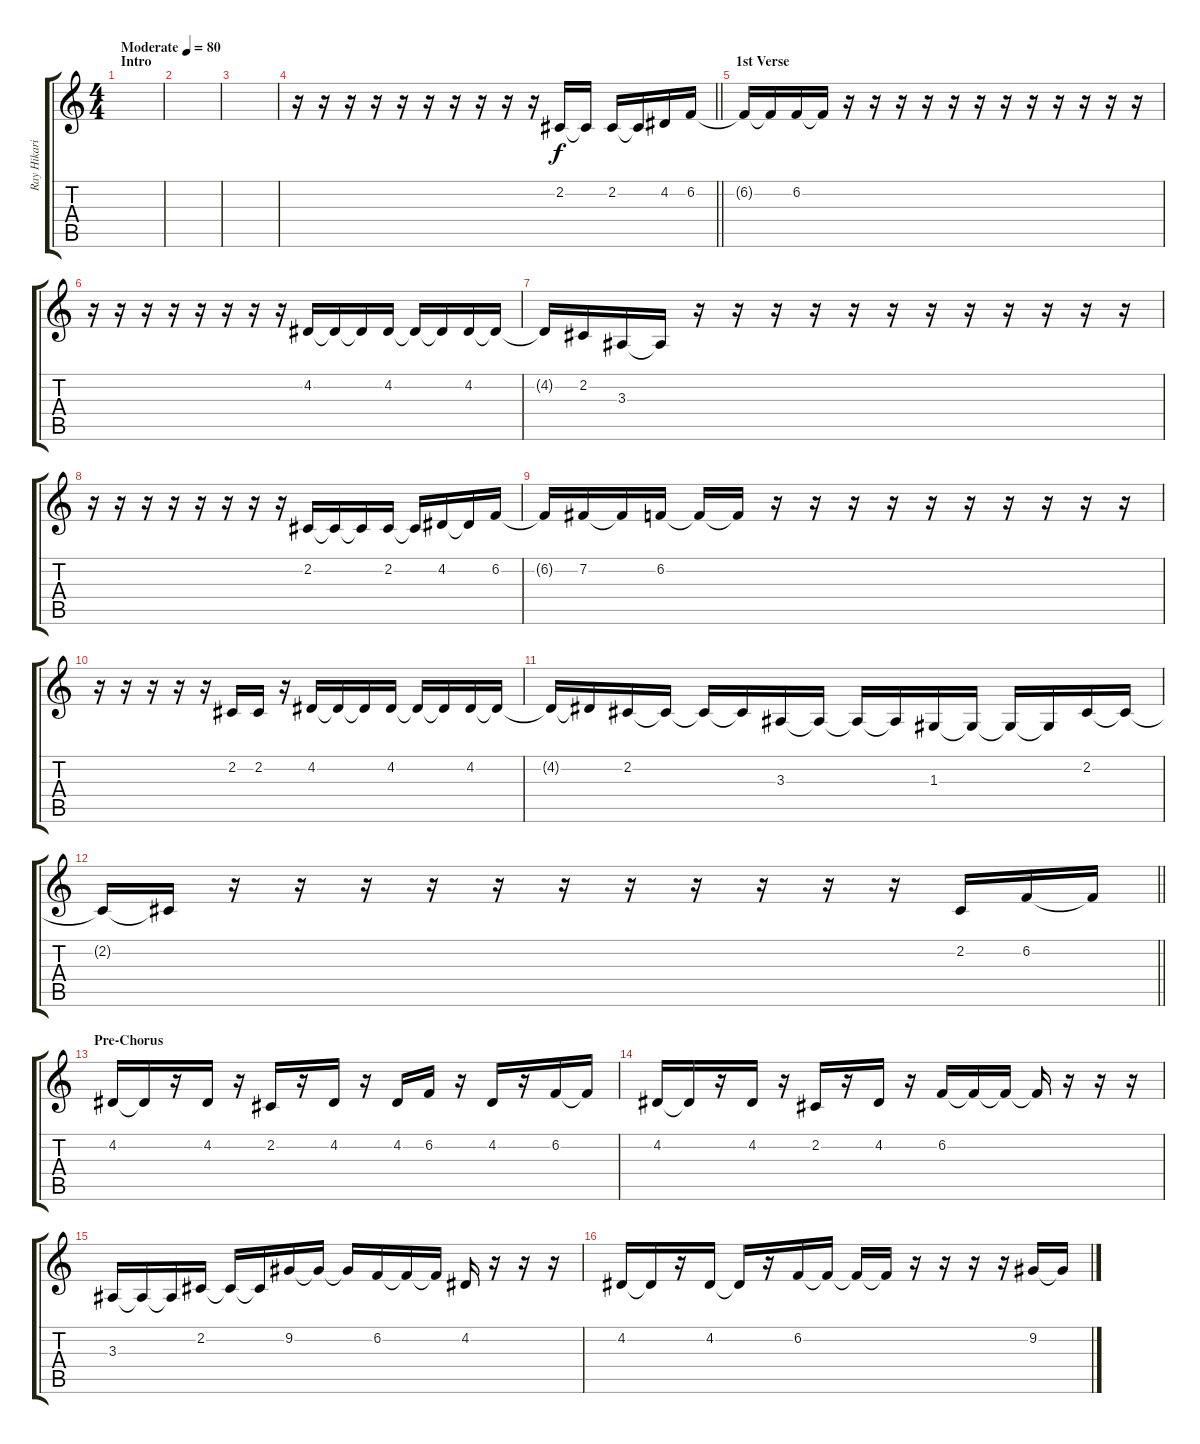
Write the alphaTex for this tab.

\track ("Ray Hikari (Vocals)" "Ray Hikari") {instrument lead2sawtooth}
\staff {score tabs}
\tuning (E4 B3 G3 D3 A2 E2) {hide}
\ts (4 4)
\section ("" "Intro")
\tempo (80 "Moderate")
\clef g2
\ks c
|
|
|
\barLineRight lightlight
r.16 r.16 r.16 r.16 r.16 r.16 r.16 r.16 r.16 r.16 2.2.16 2.2{t}.16 2.2.16 2.2{t}.16 4.2.16 6.2.16 |
\section ("" "1st Verse")
6.2{t}.16 6.2{t}.16 6.2.16 6.2{t}.16 r.16 r.16 r.16 r.16 r.16 r.16 r.16 r.16 r.16 r.16 r.16 r.16 |
r.16 r.16 r.16 r.16 r.16 r.16 r.16 r.16 4.2.16 4.2{t}.16 4.2{t}.16 4.2.16 4.2{t}.16 4.2{t}.16 4.2.16 4.2{t}.16 |
4.2{t}.16 2.2.16 3.3.16 3.3{t}.16 r.16 r.16 r.16 r.16 r.16 r.16 r.16 r.16 r.16 r.16 r.16 r.16 |
r.16 r.16 r.16 r.16 r.16 r.16 r.16 r.16 2.2.16 2.2{t}.16 2.2{t}.16 2.2.16 2.2{t}.16 4.2.16 4.2{t}.16 6.2.16 |
6.2{t}.16 7.2.16 7.2{t}.16 6.2.16 6.2{t}.16 6.2{t}.16 r.16 r.16 r.16 r.16 r.16 r.16 r.16 r.16 r.16 r.16 |
r.16 r.16 r.16 r.16 r.16 2.2.16 2.2.16 r.16 4.2.16 4.2{t}.16 4.2{t}.16 4.2.16 4.2{t}.16 4.2{t}.16 4.2.16 4.2{t}.16 |
4.2{t}.16 4.2{t}.16 2.2.16 2.2{t}.16 2.2{t}.16 2.2{t}.16 3.3.16 3.3{t}.16 3.3{t}.16 3.3{t}.16 1.3.16 1.3{t}.16 1.3{t}.16 1.3{t}.16 2.2.16 2.2{t}.16 |
\barLineRight lightlight
2.2{t}.16 2.2{t}.16 r.16 r.16 r.16 r.16 r.16 r.16 r.16 r.16 r.16 r.16 r.16 2.2.16 6.2.16 6.2{t}.16 |
\section ("" "Pre-Chorus")
4.2.16 4.2{t}.16 r.16 4.2.16 r.16 2.2.16 r.16 4.2.16 r.16 4.2.16 6.2.16 r.16 4.2.16 r.16 6.2.16 6.2{t}.16 |
4.2.16 4.2{t}.16 r.16 4.2.16 r.16 2.2.16 r.16 4.2.16 r.16 6.2.16 6.2{t}.16 6.2{t}.16 6.2{t}.16 r.16 r.16 r.16 |
3.3.16 3.3{t}.16 3.3{t}.16 2.2.16 2.2{t}.16 2.2{t}.16 9.2.16 9.2{t}.16 9.2{t}.16 6.2.16 6.2{t}.16 6.2{t}.16 4.2.16 r.16 r.16 r.16 |
4.2.16 4.2{t}.16 r.16 4.2.16 4.2{t}.16 r.16 6.2.16 6.2{t}.16 6.2{t}.16 6.2{t}.16 r.16 r.16 r.16 r.16 9.2.16 9.2{t}.16
